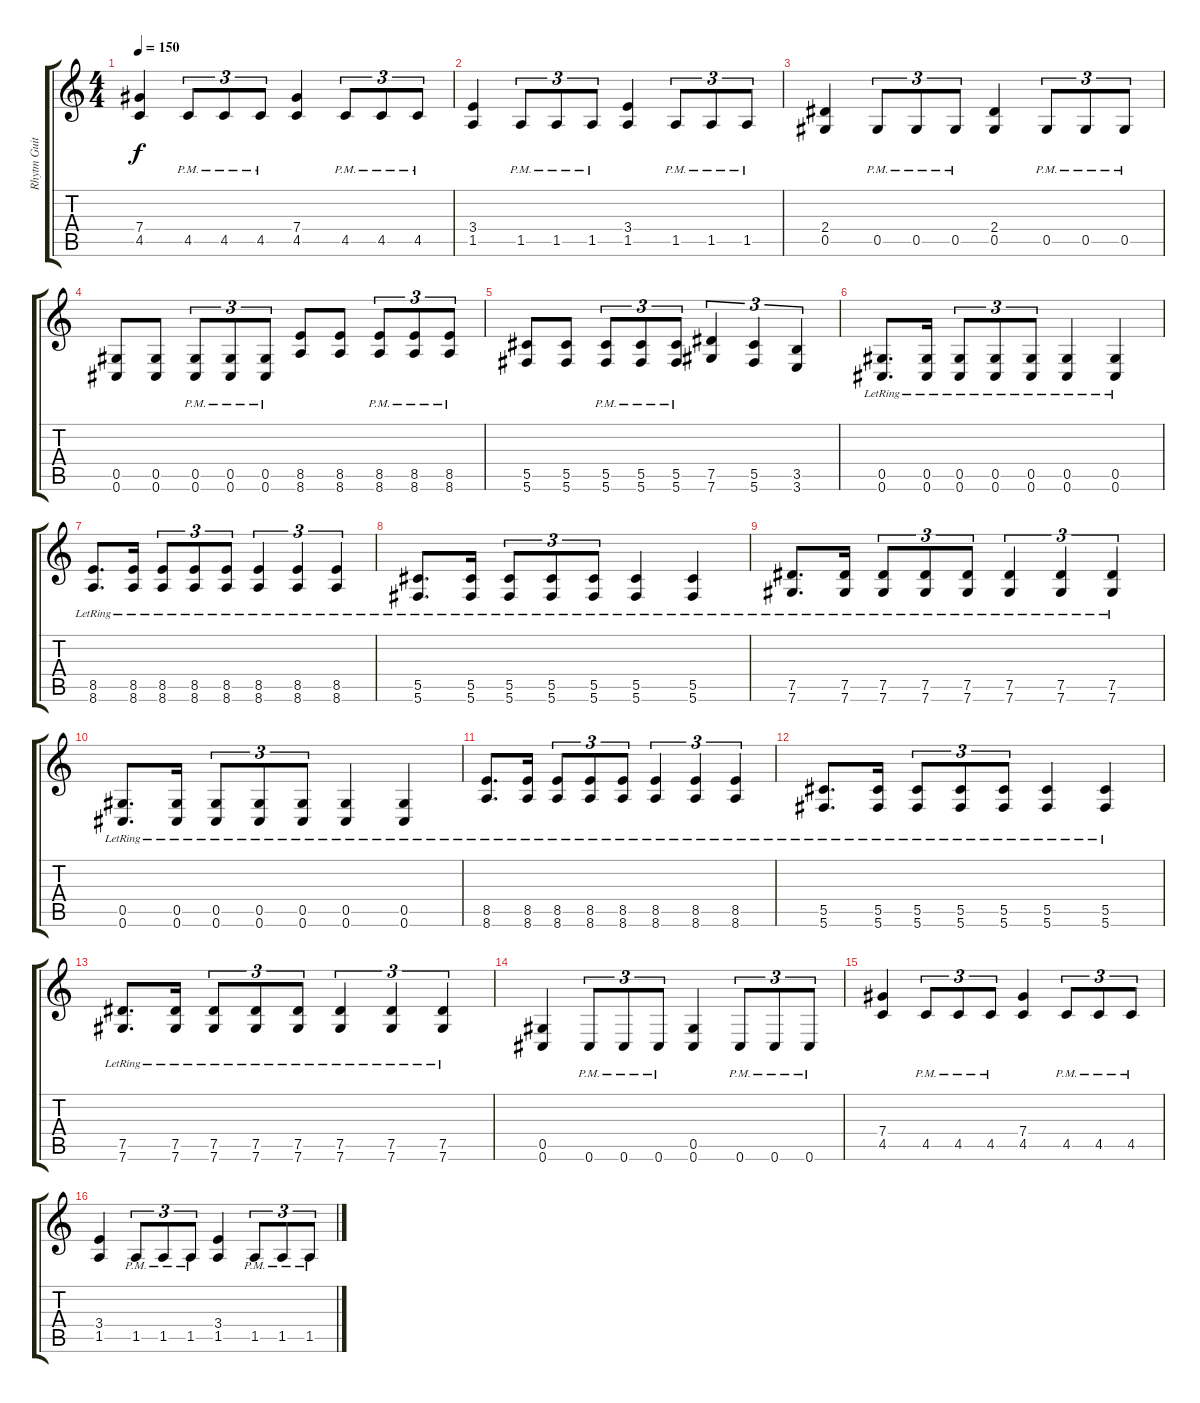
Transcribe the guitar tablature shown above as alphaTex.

\track ("Rhytm Guitar" "Rhytm Guit") {instrument electricguitarjazz}
\staff {score tabs}
\tuning (Eb4 Bb3 Gb3 Db3 Ab2 Db2) {hide}
\ts (4 4)
\tempo 150
\clef g2
\ks c
(7.4 4.5).4{dy f} 4.5{pm}.8{tu (3 2)} 4.5{pm}.8{tu (3 2)} 4.5{pm}.8{tu (3 2)} (7.4 4.5).4 4.5{pm}.8{tu (3 2)} 4.5{pm}.8{tu (3 2)} 4.5{pm}.8{tu (3 2)} |
(3.4 1.5).4 1.5{pm}.8{tu (3 2)} 1.5{pm}.8{tu (3 2)} 1.5{pm}.8{tu (3 2)} (3.4 1.5).4 1.5{pm}.8{tu (3 2)} 1.5{pm}.8{tu (3 2)} 1.5{pm}.8{tu (3 2)} |
(2.4 0.5).4 0.5{pm}.8{tu (3 2)} 0.5{pm}.8{tu (3 2)} 0.5{pm}.8{tu (3 2)} (2.4 0.5).4 0.5{pm}.8{tu (3 2)} 0.5{pm}.8{tu (3 2)} 0.5{pm}.8{tu (3 2)} |
(0.5 0.6).8 (0.5 0.6).8 (0.5{pm} 0.6{pm}).8{tu (3 2)} (0.5{pm} 0.6{pm}).8{tu (3 2)} (0.5{pm} 0.6{pm}).8{tu (3 2)} (8.5 8.6).8 (8.5 8.6).8 (8.5{pm} 8.6{pm}).8{tu (3 2)} (8.5{pm} 8.6{pm}).8{tu (3 2)} (8.5{pm} 8.6{pm}).8{tu (3 2)} |
(5.5 5.6).8 (5.5 5.6).8 (5.5{pm} 5.6{pm}).8{tu (3 2)} (5.5{pm} 5.6{pm}).8{tu (3 2)} (5.5{pm} 5.6{pm}).8{tu (3 2)} (7.5 7.6).4{tu (3 2)} (5.5 5.6).4{tu (3 2)} (3.5 3.6).4{tu (3 2)} |
(0.5{lr} 0.6{lr}).8{d} (0.5{lr} 0.6{lr}).16 (0.5{lr} 0.6{lr}).8{tu (3 2)} (0.5{lr} 0.6{lr}).8{tu (3 2)} (0.5{lr} 0.6{lr}).8{tu (3 2)} (0.5{lr} 0.6{lr}).4 (0.5{lr} 0.6{lr}).4 |
(8.5{lr} 8.6{lr}).8{d} (8.5{lr} 8.6{lr}).16 (8.5{lr} 8.6{lr}).8{tu (3 2)} (8.5{lr} 8.6{lr}).8{tu (3 2)} (8.5{lr} 8.6{lr}).8{tu (3 2)} (8.5{lr} 8.6{lr}).4{tu (3 2)} (8.5{lr} 8.6{lr}).4{tu (3 2)} (8.5{lr} 8.6{lr}).4{tu (3 2)} |
(5.5{lr} 5.6{lr}).8{d} (5.5{lr} 5.6{lr}).16 (5.5{lr} 5.6{lr}).8{tu (3 2)} (5.5{lr} 5.6{lr}).8{tu (3 2)} (5.5{lr} 5.6{lr}).8{tu (3 2)} (5.5{lr} 5.6{lr}).4 (5.5{lr} 5.6{lr}).4 |
(7.5{lr} 7.6{lr}).8{d} (7.5{lr} 7.6{lr}).16 (7.5{lr} 7.6{lr}).8{tu (3 2)} (7.5{lr} 7.6{lr}).8{tu (3 2)} (7.5{lr} 7.6{lr}).8{tu (3 2)} (7.5{lr} 7.6{lr}).4{tu (3 2)} (7.5{lr} 7.6{lr}).4{tu (3 2)} (7.5{lr} 7.6{lr}).4{tu (3 2)} |
(0.5{lr} 0.6{lr}).8{d} (0.5{lr} 0.6{lr}).16 (0.5{lr} 0.6{lr}).8{tu (3 2)} (0.5{lr} 0.6{lr}).8{tu (3 2)} (0.5{lr} 0.6{lr}).8{tu (3 2)} (0.5{lr} 0.6{lr}).4 (0.5{lr} 0.6{lr}).4 |
(8.5{lr} 8.6{lr}).8{d} (8.5{lr} 8.6{lr}).16 (8.5{lr} 8.6{lr}).8{tu (3 2)} (8.5{lr} 8.6{lr}).8{tu (3 2)} (8.5{lr} 8.6{lr}).8{tu (3 2)} (8.5{lr} 8.6{lr}).4{tu (3 2)} (8.5{lr} 8.6{lr}).4{tu (3 2)} (8.5{lr} 8.6{lr}).4{tu (3 2)} |
(5.5{lr} 5.6{lr}).8{d} (5.5{lr} 5.6{lr}).16 (5.5{lr} 5.6{lr}).8{tu (3 2)} (5.5{lr} 5.6{lr}).8{tu (3 2)} (5.5{lr} 5.6{lr}).8{tu (3 2)} (5.5{lr} 5.6{lr}).4 (5.5{lr} 5.6{lr}).4 |
(7.5{lr} 7.6{lr}).8{d} (7.5{lr} 7.6{lr}).16 (7.5{lr} 7.6{lr}).8{tu (3 2)} (7.5{lr} 7.6{lr}).8{tu (3 2)} (7.5{lr} 7.6{lr}).8{tu (3 2)} (7.5{lr} 7.6{lr}).4{tu (3 2)} (7.5{lr} 7.6{lr}).4{tu (3 2)} (7.5{lr} 7.6{lr}).4{tu (3 2)} |
(0.5 0.6).4 0.6{pm}.8{tu (3 2)} 0.6{pm}.8{tu (3 2)} 0.6{pm}.8{tu (3 2)} (0.5 0.6).4 0.6{pm}.8{tu (3 2)} 0.6{pm}.8{tu (3 2)} 0.6{pm}.8{tu (3 2)} |
(7.4 4.5).4 4.5{pm}.8{tu (3 2)} 4.5{pm}.8{tu (3 2)} 4.5{pm}.8{tu (3 2)} (7.4 4.5).4 4.5{pm}.8{tu (3 2)} 4.5{pm}.8{tu (3 2)} 4.5{pm}.8{tu (3 2)} |
(3.4 1.5).4 1.5{pm}.8{tu (3 2)} 1.5{pm}.8{tu (3 2)} 1.5{pm}.8{tu (3 2)} (3.4 1.5).4 1.5{pm}.8{tu (3 2)} 1.5{pm}.8{tu (3 2)} 1.5{pm}.8{tu (3 2)}
